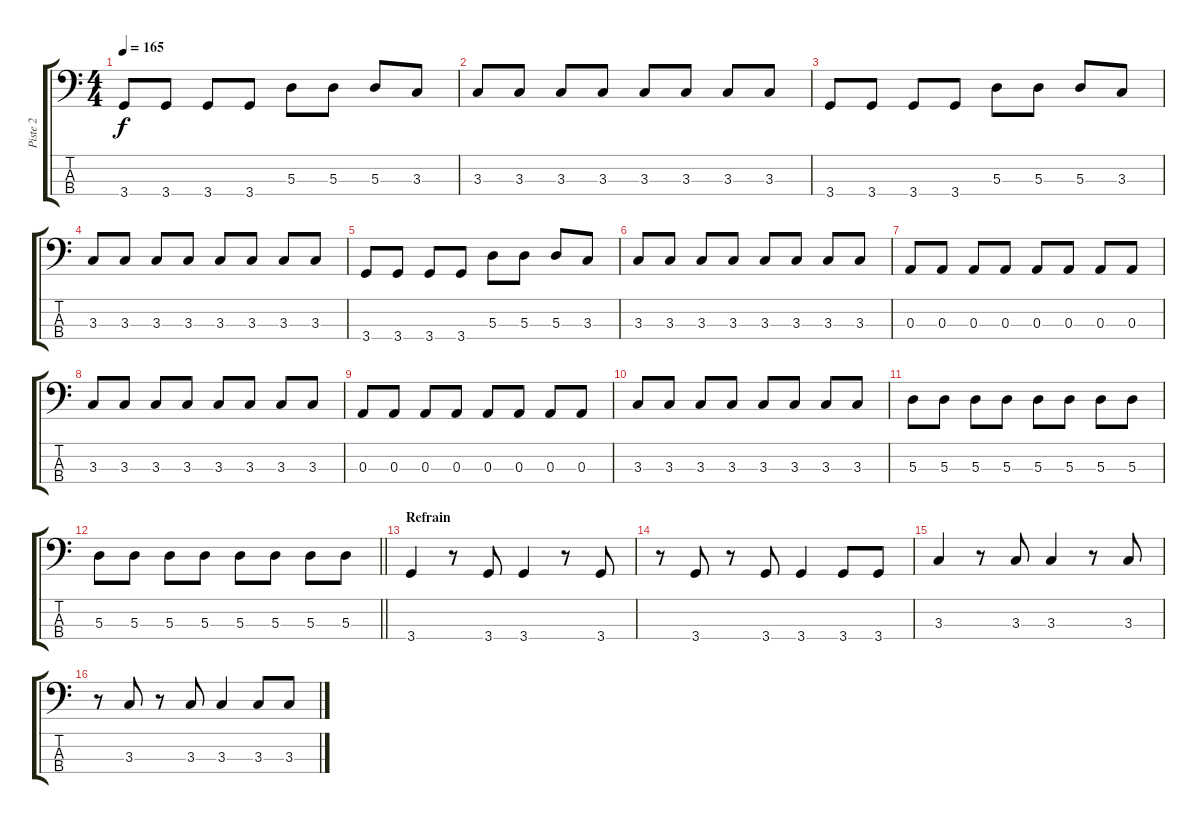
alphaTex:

\track ("Piste 2" "Piste 2") {instrument electricbasspick}
\staff {score tabs}
\tuning (G2 D2 A1 E1) {hide}
\ts (4 4)
\tempo 165
\clef f4
\ks c
3.4.8{dy f} 3.4.8 3.4.8 3.4.8 5.3.8 5.3.8 5.3.8 3.3.8 |
3.3.8 3.3.8 3.3.8 3.3.8 3.3.8 3.3.8 3.3.8 3.3.8 |
3.4.8 3.4.8 3.4.8 3.4.8 5.3.8 5.3.8 5.3.8 3.3.8 |
3.3.8 3.3.8 3.3.8 3.3.8 3.3.8 3.3.8 3.3.8 3.3.8 |
3.4.8 3.4.8 3.4.8 3.4.8 5.3.8 5.3.8 5.3.8 3.3.8 |
3.3.8 3.3.8 3.3.8 3.3.8 3.3.8 3.3.8 3.3.8 3.3.8 |
0.3.8 0.3.8 0.3.8 0.3.8 0.3.8 0.3.8 0.3.8 0.3.8 |
3.3.8 3.3.8 3.3.8 3.3.8 3.3.8 3.3.8 3.3.8 3.3.8 |
0.3.8 0.3.8 0.3.8 0.3.8 0.3.8 0.3.8 0.3.8 0.3.8 |
3.3.8 3.3.8 3.3.8 3.3.8 3.3.8 3.3.8 3.3.8 3.3.8 |
5.3.8 5.3.8 5.3.8 5.3.8 5.3.8 5.3.8 5.3.8 5.3.8 |
\barLineRight lightlight
5.3.8 5.3.8 5.3.8 5.3.8 5.3.8 5.3.8 5.3.8 5.3.8 |
\section ("" "Refrain")
3.4.4 r.8 3.4.8 3.4.4 r.8 3.4.8 |
r.8 3.4.8 r.8 3.4.8 3.4.4 3.4.8 3.4.8 |
3.3.4 r.8 3.3.8 3.3.4 r.8 3.3.8 |
r.8 3.3.8 r.8 3.3.8 3.3.4 3.3.8 3.3.8
